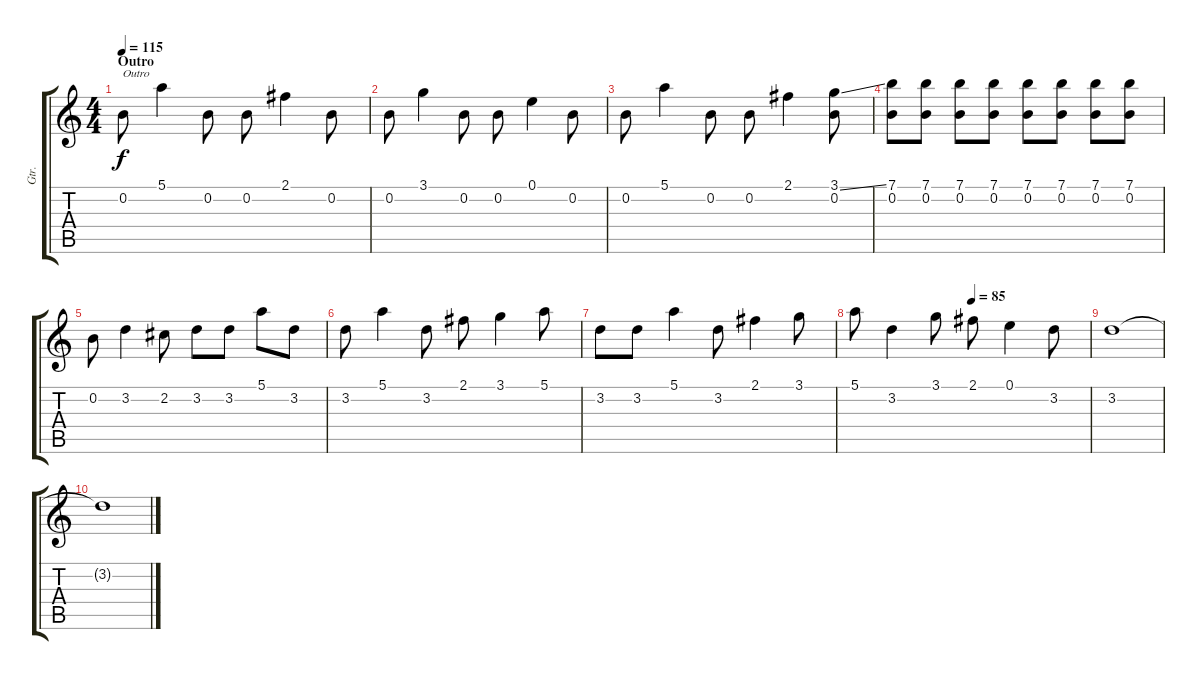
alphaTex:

\track ("Gtr." "Gtr.") {instrument distortionguitar}
\staff {score tabs}
\tuning (E4 B3 G3 D3 A2 E2) {hide}
\ts (4 4)
\section ("" "Outro")
\tempo 115
\clef g2
\ks c
0.2.8{txt "Outro" dy f} 5.1.4 0.2.8 0.2.8 2.1.4 0.2.8 |
0.2.8 3.1.4 0.2.8 0.2.8 0.1.4 0.2.8 |
0.2.8 5.1.4 0.2.8 0.2.8 2.1.4 (3.1{ss} 0.2).8 |
(7.1 0.2).8 (7.1 0.2).8 (7.1 0.2).8 (7.1 0.2).8 (7.1 0.2).8 (7.1 0.2).8 (7.1 0.2).8 (7.1 0.2).8 |
0.2.8 3.2.4 2.2.8 3.2.8 3.2.8 5.1.8 3.2.8 |
3.2.8 5.1.4 3.2.8 2.1.8 3.1.4 5.1.8 |
3.2.8 3.2.8 5.1.4 3.2.8 2.1.4 3.1.8 |
\tempo (85 0.5)
5.1.8 3.2.4 3.1.8 2.1.8 0.1.4 3.2.8 |
3.2.1{volume 0} |
3.2{t}.1
